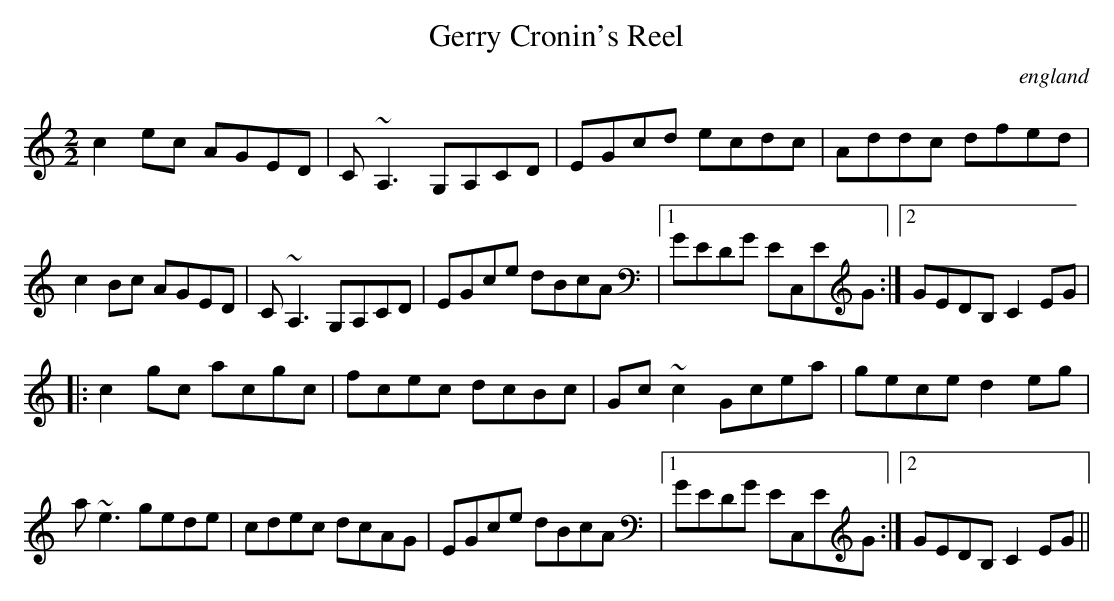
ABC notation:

X:1
T:Gerry Cronin's Reel
O:england
M:2/2
L:1/8
K:C
c2ec AGED|C~A,3 G,A,CD|EGcd ecdc|Addc dfed|
c2Bc AGED|C~A,3 G,A,CD|EGce dBcA|1 GEDG EC,EG:|2 GEDB, C2EG|
|:c2gc acgc|fcec dcBc|Gc~c2 Gcea|gece d2eg|
a~e3 gede|cdec dcAG|EGce dBcA|1 GEDG EC,EG:|2 GEDB, C2EG||
